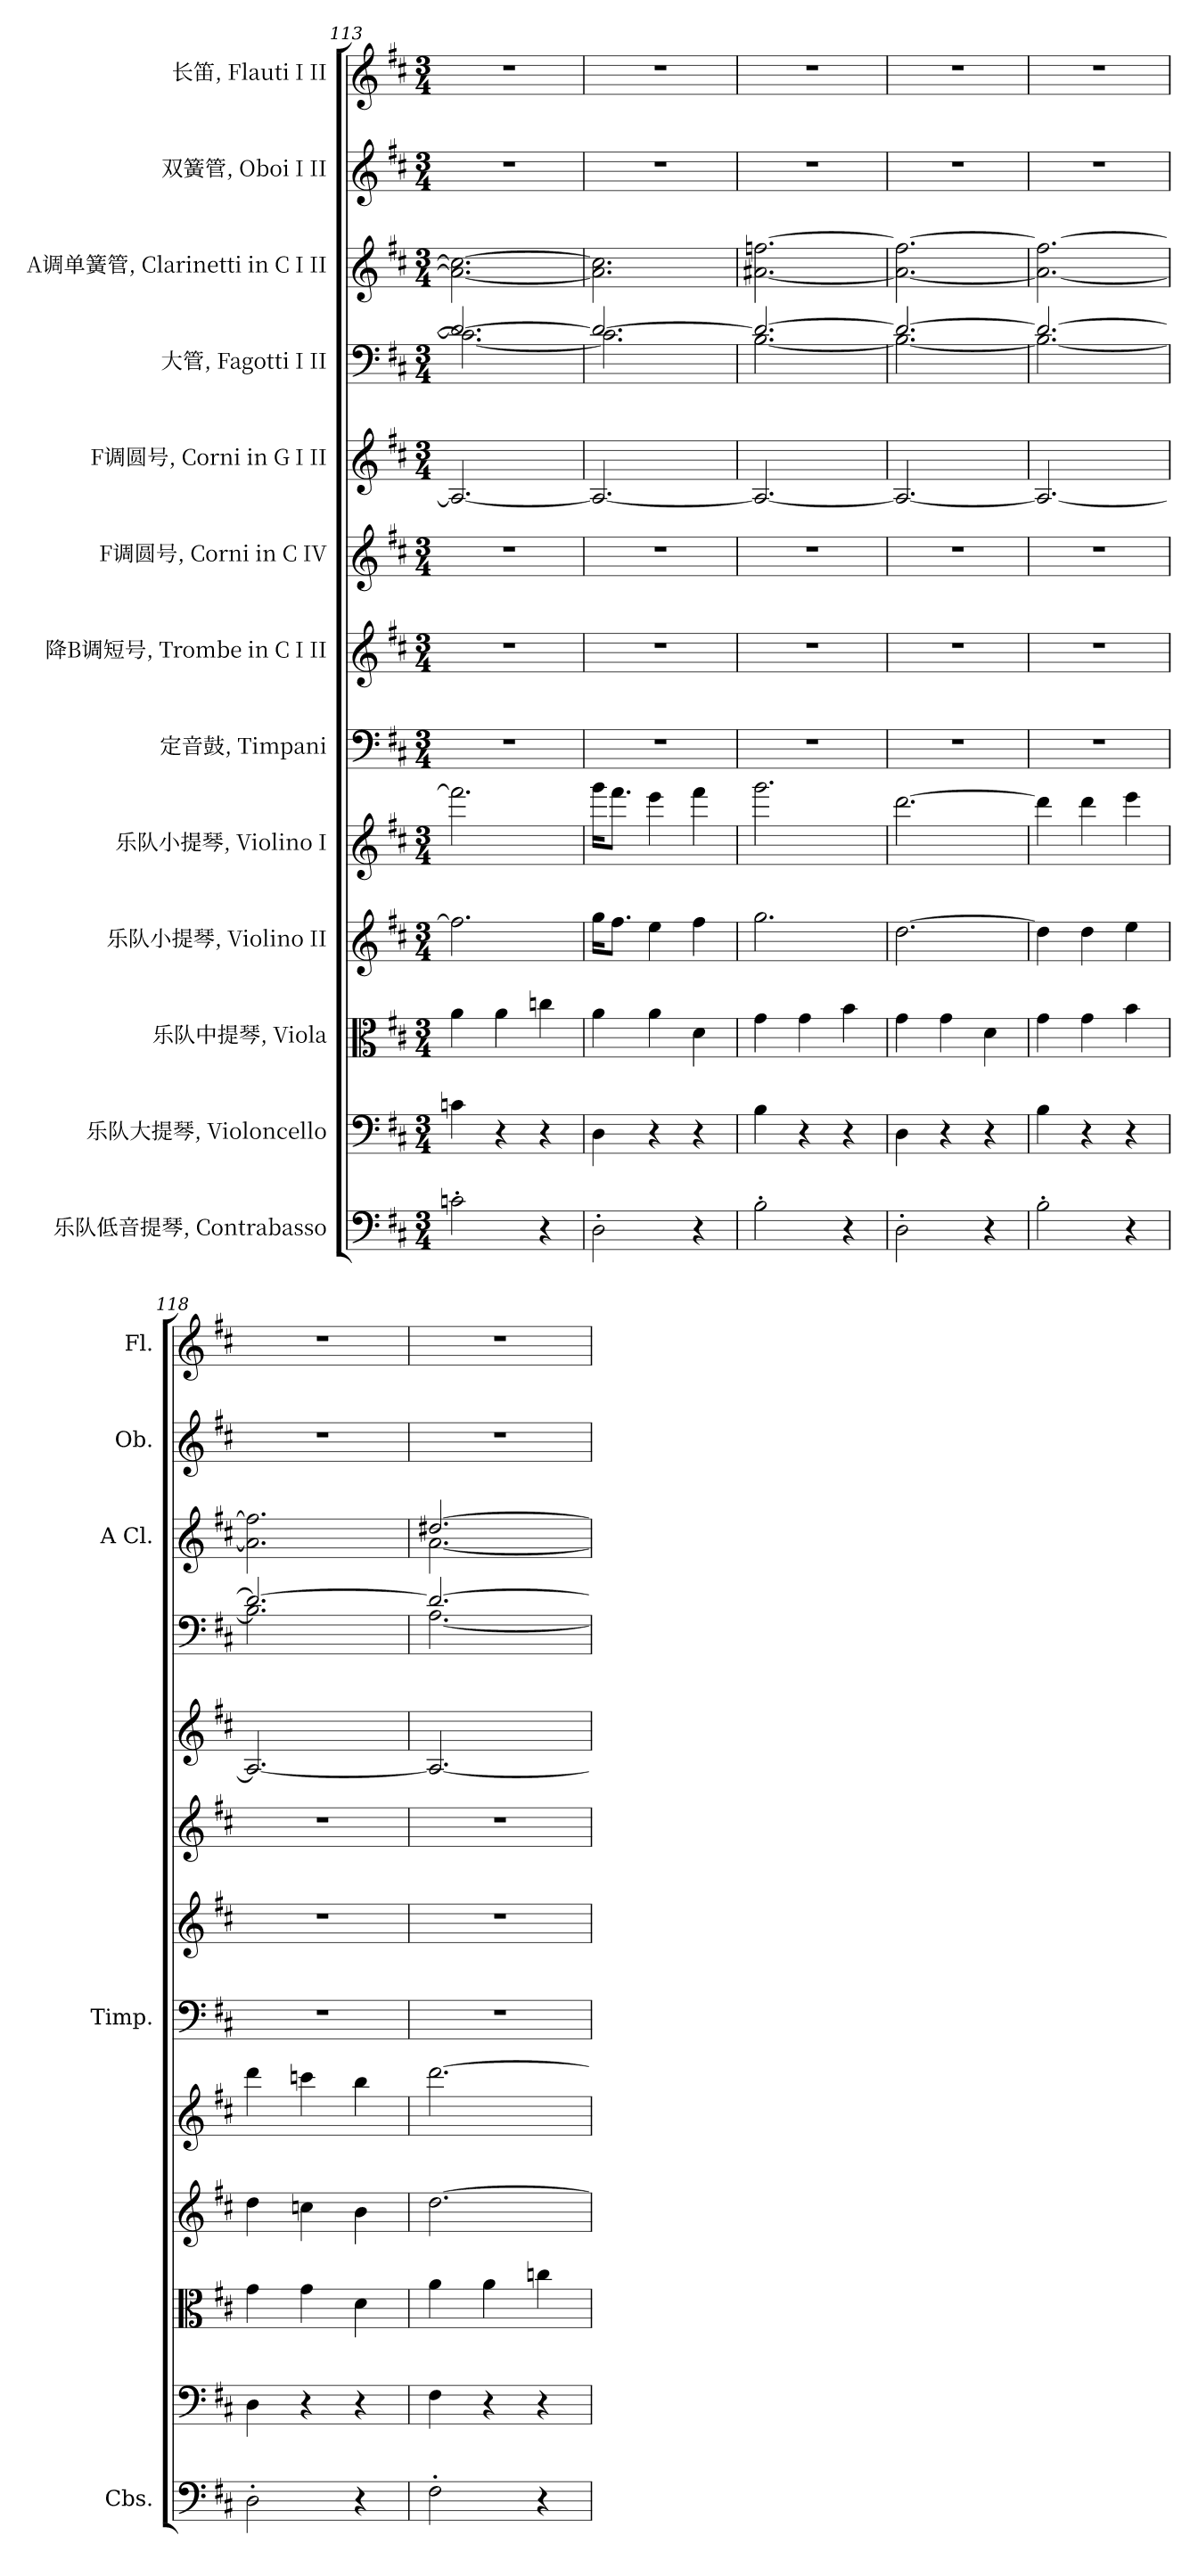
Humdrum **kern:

**kern	**kern	**kern	**kern	**kern	**kern	**kern	**kern	**kern	**kern	**kern	**kern	**kern
*part13	*part12	*part11	*part10	*part9	*part8	*part7	*part6	*part5	*part4	*part3	*part2	*part1
*staff13	*staff12	*staff11	*staff10	*staff9	*staff8	*staff7	*staff6	*staff5	*staff4	*staff3	*staff2	*staff1
*I"乐队低音提琴, Contrabasso	*I"乐队大提琴, Violoncello	*I"乐队中提琴, Viola	*I"乐队小提琴, Violino II	*I"乐队小提琴, Violino I	*I"定音鼓, Timpani	*I"降B调短号, Trombe in C I II	*I"F调圆号, Corni in C IV	*I"F调圆号, Corni in G I II	*I"大管, Fagotti I II	*I"A调单簧管, Clarinetti in C I II	*I"双簧管, Oboi I II	*I"长笛, Flauti I II
*I'Cbs.	*	*	*	*	*I'Timp.	*	*	*	*	*I'A Cl.	*I'Ob.	*I'Fl.
!!LO:PB:g=z
*clefF4	*clefF4	*clefC3	*clefG2	*clefG2	*clefF4	*clefG2	*clefG2	*clefG2	*clefF4	*clefG2	*clefG2	*clefG2
*ITrd7c12	*	*	*	*	*	*ITrd1c2	*ITrd4c7	*ITrd4c7	*	*ITrd2c3	*	*
*k[f#c#]	*k[f#c#]	*k[f#c#]	*k[f#c#]	*k[f#c#]	*k[f#c#]	*k[]	*k[f#]	*k[f#]	*k[f#c#]	*k[f#c#g#d#a#]	*k[f#c#]	*k[f#c#]
*M3/4	*M3/4	*M3/4	*M3/4	*M3/4	*M3/4	*M3/4	*M3/4	*M3/4	*M3/4	*M3/4	*M3/4	*M3/4
*MM340	*MM340	*MM340	*MM340	*MM340	*MM340	*MM340	*MM340	*MM340	*MM340	*MM340	*MM340	*MM340
=113	=113	=113	=113	=113	=113	=113	=113	=113	=113	=113	=113	=113
*	*	*	*	*	*	*	*	*	*^	*	*	*
2Cn'\	4cn\	4a\	2.ff#\]	2.fff#\]	2.r	2.r	2.r	2.D/_	2.d/_	2.c\_	2.f#\_ 2.a\_	2.r	2.r
.	4r	4a\	.	.	.	.	.	.	.	.	.	.	.
4r	4r	4ccn\	.	.	.	.	.	.	.	.	.	.	.
=114	=114	=114	=114	=114	=114	=114	=114	=114	=114	=114	=114	=114	=114
*	*	*	*	*	*	*	*	*	*	*	*	*	*MM340
2DD'\	4D\	4a\	16gg\KL	16ggg\KL	2.r	2.r	2.r	2.D/_	2.d/_	2.c\]	2.f#\] 2.a\]	2.r	2.r
.	.	.	8.ff#\J	8.fff#\J	.	.	.	.	.	.	.	.	.
.	4r	4a\	4ee\	4eee\	.	.	.	.	.	.	.	.	.
4r	4r	4d\	4ff#\	4fff#\	.	.	.	.	.	.	.	.	.
=115	=115	=115	=115	=115	=115	=115	=115	=115	=115	=115	=115	=115	=115
*	*	*	*	*	*	*	*	*	*	*	*	*	*MM340
2BB'\	4B\	4g\	2.gg\	2.ggg\	2.r	2.r	2.r	2.D/_	2.d/_	[2.B\	[2.f##X\ [2.ddn\	2.r	2.r
.	4r	4g\	.	.	.	.	.	.	.	.	.	.	.
4r	4r	4b\	.	.	.	.	.	.	.	.	.	.	.
=116	=116	=116	=116	=116	=116	=116	=116	=116	=116	=116	=116	=116	=116
*	*	*	*	*	*	*	*	*	*	*	*	*	*MM340
2DD'\	4D\	4g\	[2.dd\	[2.ddd\	2.r	2.r	2.r	2.D/_	2.d/_	2.B\_	2.f##\_ 2.dd\_	2.r	2.r
.	4r	4g\	.	.	.	.	.	.	.	.	.	.	.
4r	4r	4d\	.	.	.	.	.	.	.	.	.	.	.
=117	=117	=117	=117	=117	=117	=117	=117	=117	=117	=117	=117	=117	=117
*	*	*	*	*	*	*	*	*	*	*	*	*	*MM340
2BB'\	4B\	4g\	4dd\]	4ddd\]	2.r	2.r	2.r	2.D/_	2.d/_	2.B\_	2.f##\_ 2.dd\_	2.r	2.r
.	4r	4g\	4dd\	4ddd\	.	.	.	.	.	.	.	.	.
4r	4r	4b\	4ee\	4eee\	.	.	.	.	.	.	.	.	.
=118	=118	=118	=118	=118	=118	=118	=118	=118	=118	=118	=118	=118	=118
*	*	*	*	*	*	*	*	*	*	*	*	*	*MM340
2DD'\	4D\	4g\	4dd\	4ddd\	2.r	2.r	2.r	2.D/_	2.d/_	2.B\]	2.f##\] 2.dd\]	2.r	2.r
.	4r	4g\	4ccn\	4cccn\	.	.	.	.	.	.	.	.	.
4r	4r	4d\	4b\	4bb\	.	.	.	.	.	.	.	.	.
=119	=119	=119	=119	=119	=119	=119	=119	=119	=119	=119	=119	=119	=119
*	*	*	*	*	*	*	*	*	*	*	*	*	*MM340
*	*	*	*	*	*	*	*	*	*	*	*^	*	*
2FF#'\	4F#\	4a\	[2.dd\	[2.ddd\	2.r	2.r	2.r	2.D/_	2.d/_	[2.A\	[2.b#X/	[2.f#\	2.r	2.r
.	4r	4a\	.	.	.	.	.	.	.	.	.	.	.	.
4r	4r	4ccn\	.	.	.	.	.	.	.	.	.	.	.	.
*	*	*	*	*	*	*	*	*	*v	*v	*	*	*	*
*	*	*	*	*	*	*	*	*	*	*v	*v	*	*
=	=	=	=	=	=	=	=	=	=	=	=	=
*-	*-	*-	*-	*-	*-	*-	*-	*-	*-	*-	*-	*-
